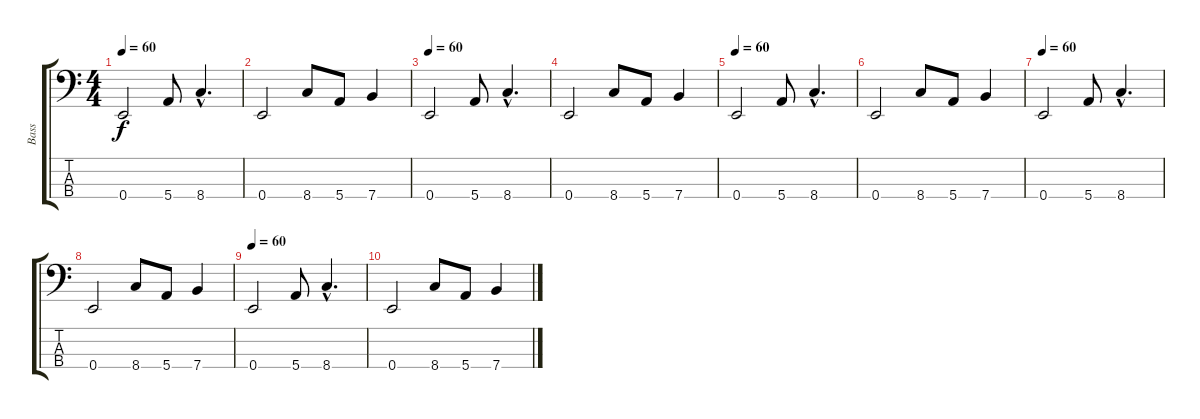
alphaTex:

\track ("Bass" "Bass") {instrument electricbasspick}
\staff {score tabs}
\tuning (G2 D2 A1 E1) {hide}
\ts (4 4)
\tempo 60
\clef f4
\ks c
0.4.2{dy f} 5.4.8 8.4{hac}.4{d} |
0.4.2 8.4.8 5.4.8 7.4.4 |
\tempo 60
0.4.2 5.4.8 8.4{hac}.4{d} |
0.4.2 8.4.8 5.4.8 7.4.4 |
\tempo 60
0.4.2 5.4.8 8.4{hac}.4{d} |
0.4.2 8.4.8 5.4.8 7.4.4 |
\tempo 60
0.4.2 5.4.8 8.4{hac}.4{d volume 2} |
0.4.2 8.4.8 5.4.8 7.4.4 |
\tempo 60
0.4.2 5.4.8 8.4{hac}.4{d volume 0} |
0.4.2 8.4.8 5.4.8 7.4.4
